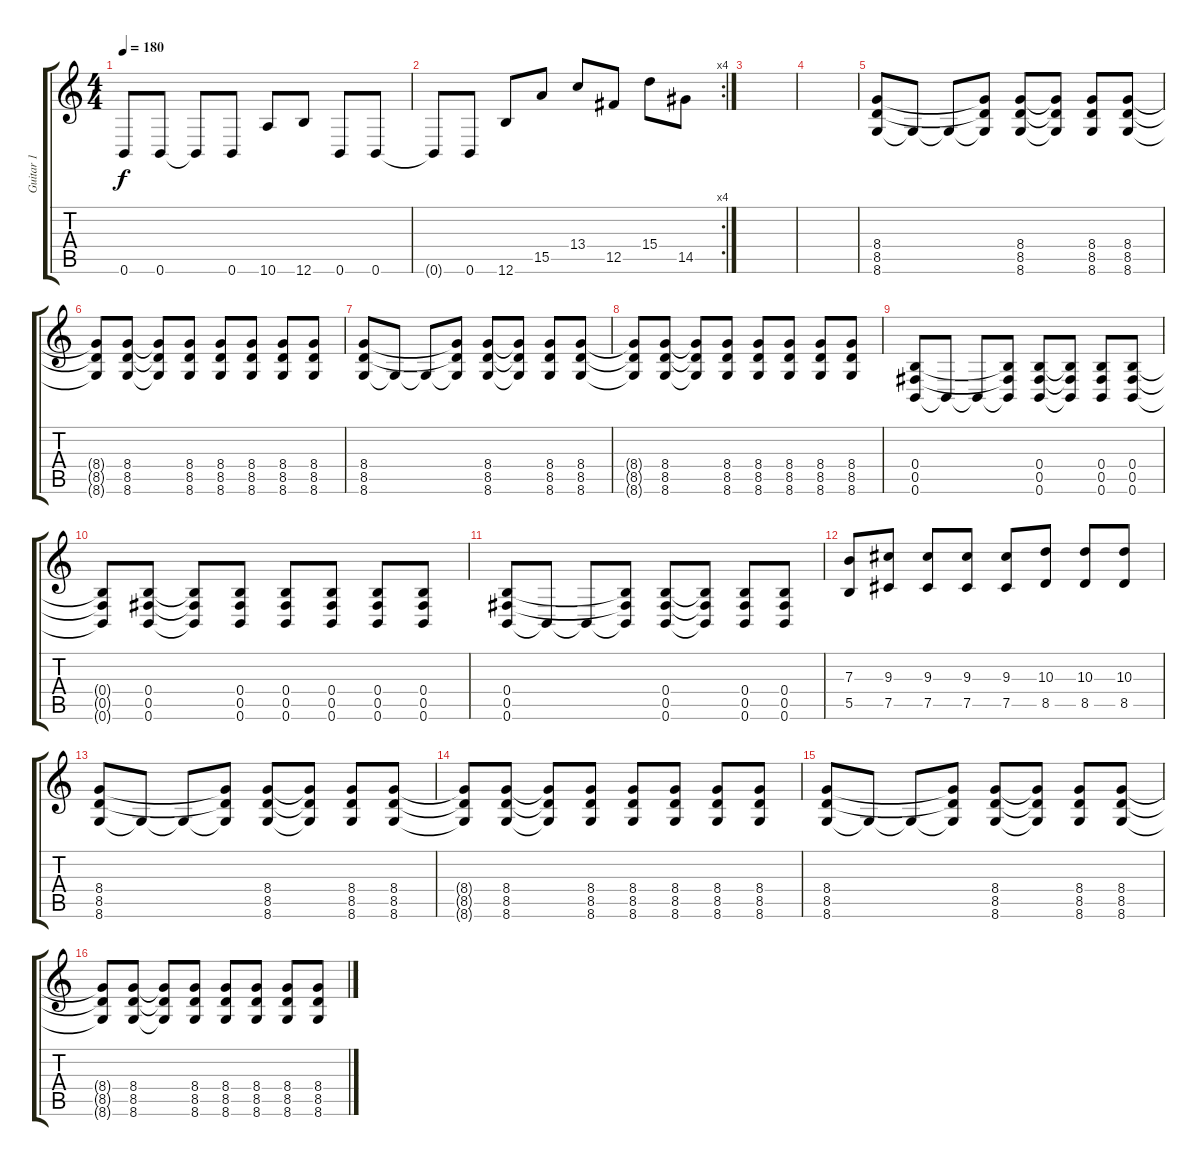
\track ("Guitar 1" "Guitar 1") {instrument distortionguitar}
\staff {score tabs}
\tuning (Db4 Ab3 E3 B2 Gb2 B1) {hide}
\ts (4 4)
\tempo 180
\clef g2
\ks c
0.6.8{dy f} 0.6.8 0.6{t}.8 0.6.8 10.6.8 12.6.8 0.6.8 0.6.8 |
\rc 4
0.6{t}.8 0.6.8 12.6.8 15.5.8 13.4.8 12.5.8 15.4.8 14.5.8 |
|
|
(8.4 8.5 8.6).8 8.6{t}.8 8.6{t}.8 (8.4{t} 8.5{t} 8.6{t}).8 (8.4 8.5 8.6).8 (8.4{t} 8.5{t} 8.6{t}).8 (8.4 8.5 8.6).8 (8.4 8.5 8.6).8 |
(8.4{t} 8.5{t} 8.6{t}).8 (8.4 8.5 8.6).8 (8.4{t} 8.5{t} 8.6{t}).8 (8.4 8.5 8.6).8 (8.4 8.5 8.6).8 (8.4 8.5 8.6).8 (8.4 8.5 8.6).8 (8.4 8.5 8.6).8 |
(8.4 8.5 8.6).8 8.6{t}.8 8.6{t}.8 (8.4{t} 8.5{t} 8.6{t}).8 (8.4 8.5 8.6).8 (8.4{t} 8.5{t} 8.6{t}).8 (8.4 8.5 8.6).8 (8.4 8.5 8.6).8 |
(8.4{t} 8.5{t} 8.6{t}).8 (8.4 8.5 8.6).8 (8.4{t} 8.5{t} 8.6{t}).8 (8.4 8.5 8.6).8 (8.4 8.5 8.6).8 (8.4 8.5 8.6).8 (8.4 8.5 8.6).8 (8.4 8.5 8.6).8 |
(0.4 0.5 0.6).8 0.6{t}.8 0.6{t}.8 (0.4{t} 0.5{t} 0.6{t}).8 (0.4 0.5 0.6).8 (0.4{t} 0.5{t} 0.6{t}).8 (0.4 0.5 0.6).8 (0.4 0.5 0.6).8 |
(0.4{t} 0.5{t} 0.6{t}).8 (0.4 0.5 0.6).8 (0.4{t} 0.5{t} 0.6{t}).8 (0.4 0.5 0.6).8 (0.4 0.5 0.6).8 (0.4 0.5 0.6).8 (0.4 0.5 0.6).8 (0.4 0.5 0.6).8 |
(0.4 0.5 0.6).8 0.6{t}.8 0.6{t}.8 (0.4{t} 0.5{t} 0.6{t}).8 (0.4 0.5 0.6).8 (0.4{t} 0.5{t} 0.6{t}).8 (0.4 0.5 0.6).8 (0.4 0.5 0.6).8 |
(7.3 5.5).8 (9.3 7.5).8 (9.3 7.5).8 (9.3 7.5).8 (9.3 7.5).8 (10.3 8.5).8 (10.3 8.5).8 (10.3 8.5).8 |
(8.4 8.5 8.6).8 8.6{t}.8 8.6{t}.8 (8.4{t} 8.5{t} 8.6{t}).8 (8.4 8.5 8.6).8 (8.4{t} 8.5{t} 8.6{t}).8 (8.4 8.5 8.6).8 (8.4 8.5 8.6).8 |
(8.4{t} 8.5{t} 8.6{t}).8 (8.4 8.5 8.6).8 (8.4{t} 8.5{t} 8.6{t}).8 (8.4 8.5 8.6).8 (8.4 8.5 8.6).8 (8.4 8.5 8.6).8 (8.4 8.5 8.6).8 (8.4 8.5 8.6).8 |
(8.4 8.5 8.6).8 8.6{t}.8 8.6{t}.8 (8.4{t} 8.5{t} 8.6{t}).8 (8.4 8.5 8.6).8 (8.4{t} 8.5{t} 8.6{t}).8 (8.4 8.5 8.6).8 (8.4 8.5 8.6).8 |
(8.4{t} 8.5{t} 8.6{t}).8 (8.4 8.5 8.6).8 (8.4{t} 8.5{t} 8.6{t}).8 (8.4 8.5 8.6).8 (8.4 8.5 8.6).8 (8.4 8.5 8.6).8 (8.4 8.5 8.6).8 (8.4 8.5 8.6).8
